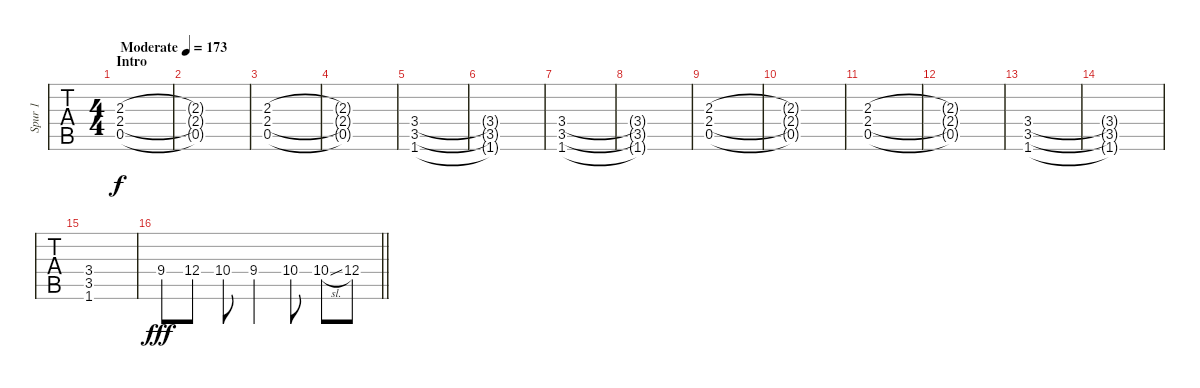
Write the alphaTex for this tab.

\track ("Spur 1" "Spur 1") {instrument distortionguitar}
\staff {tabs}
\tuning (B3 Gb3 D3 A2 E2 B1) {hide}
\ts (4 4)
\section ("" "Intro")
\tempo (173 "Moderate")
\clef g2
\ks c
(2.3 2.4 0.5).1{dy f instrument distortionguitar} |
(2.3{t} 2.4{t} 0.5{t}).1 |
(2.3 2.4 0.5).1 |
(2.3{t} 2.4{t} 0.5{t}).1 |
(3.4 3.5 1.6).1 |
(3.4{t} 3.5{t} 1.6{t}).1 |
(3.4 3.5 1.6).1 |
(3.4{t} 3.5{t} 1.6{t}).1 |
(2.3 2.4 0.5).1 |
(2.3{t} 2.4{t} 0.5{t}).1 |
(2.3 2.4 0.5).1 |
(2.3{t} 2.4{t} 0.5{t}).1 |
(3.4 3.5 1.6).1 |
(3.4{t} 3.5{t} 1.6{t}).1 |
(3.4 3.5 1.6).1 |
\barLineRight lightlight
9.4.8{dy fff} 12.4.8 10.4.8 9.4.4 10.4.8 10.4{sl}.8 12.4.8
